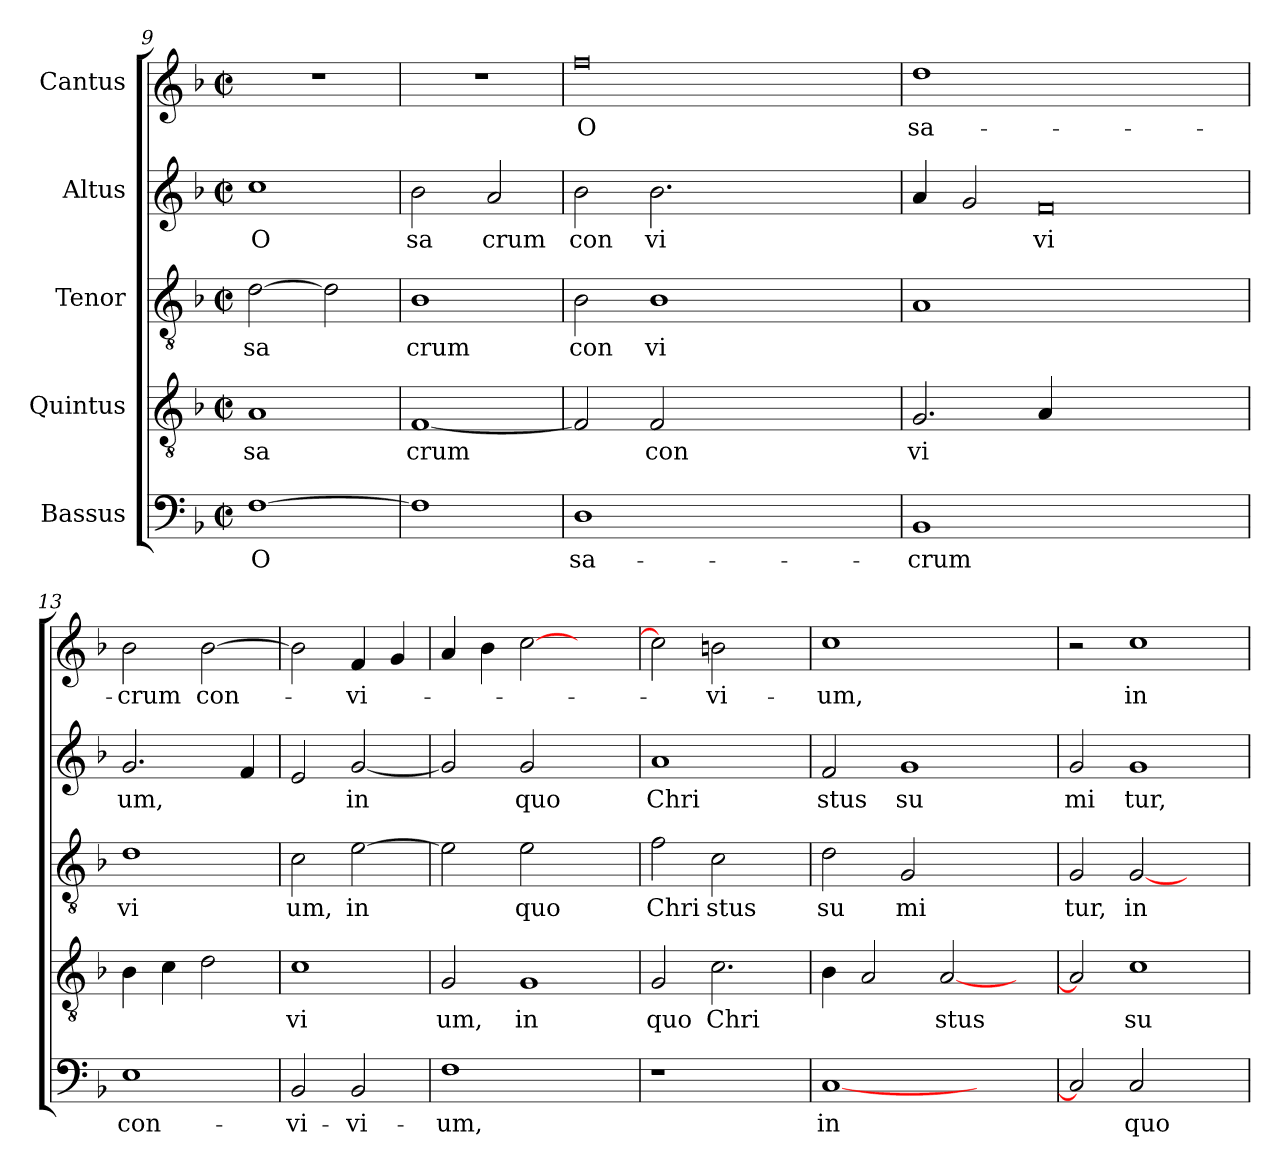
**kern	**text	**kern	**text	**kern	**text	**kern	**text	**kern	**text
*part5	*part5	*part4	*part4	*part3	*part3	*part2	*part2	*part1	*part1
*staff5	*staff5	*staff4	*staff4	*staff3	*staff3	*staff2	*staff2	*staff1	*staff1
*I"Bassus	*	*I"Quintus	*	*I"Tenor	*	*I"Altus	*	*I"Cantus	*
!!LO:LB:g=z
*clefF4	*	*clefGv2	*	*clefGv2	*	*clefG2	*	*clefG2	*
*k[b-]	*	*k[b-]	*	*k[b-]	*	*k[b-]	*	*k[b-]	*
*F:	*	*F:	*	*F:	*	*F:	*	*F:	*
*M2/2	*	*M2/2	*	*M2/2	*	*M2/2	*	*M2/2	*
*met(c|)	*	*met(c|)	*	*met(c|)	*	*met(c|)	*	*met(c|)	*
=9B	=9B	=9B	=9B	=9B	=9B	=9B	=9B	=9B	=9B
!	!LO:LY:b	!	!LO:LY:b	!	!LO:LY:b	!	!LO:LY:b	!	!
[1F	O	1A	sa	[2d\	sa	1cc	O	1r	.
.	.	.	.	2d\]	.	.	.	.	.
!!LO:LB:g=z
=10	=10	=10	=10	=10	=10	=10	=10	=10	=10
!	!	!	!LO:LY:b	!	!LO:LY:b	!	!LO:LY:b	!	!
1F]	.	[1F	crum	1B-	crum	2b-\	sa	1r	.
!	!	!	!	!	!	!	!LO:LY:b	!	!
.	.	.	.	.	.	2a/	crum	.	.
!!LO:LB:g=z
=11	=11	=11	=11	=11	=11	=11	=11	=11	=11
!	!LO:LY:b	!	!	!	!LO:LY:b	!	!LO:LY:b	!	!LO:LY:b
1D	sa-	2F/]	.	2B-\	con	2b-\	con	0ff	O
!	!	!	!LO:LY:b	!	!LO:LY:b	!	!LO:LY:b	!	!
.	.	2F/	con	1B-	vi	2.b-\	vi	.	.
1ryy	.	1ryy	.	.	.	.	.	.	.
.	.	.	.	.	.	2.ryy	.	.	.
.	.	.	.	2ryy	.	.	.	.	.
=12	=12	=12	=12	=12	=12	=12	=12	=12	=12
!	!LO:LY:b	!	!LO:LY:b	!	!	!	!	!	!LO:LY:b
1BB-	-crum	2.G/	vi	1A	.	4a/	.	1dd	sa-
.	.	.	.	.	.	2g/	.	.	.
!	!	!	!	!	!	!	!LO:LY:b	!	!
.	.	4A/	.	.	.	0f	vi	.	.
1..ryy	.	1..ryy	.	1..ryy	.	.	.	1..ryy	.
=13	=13	=13	=13	=13	=13	=13	=13	=13	=13
!	!LO:LY:b	!	!	!	!LO:LY:b	!	!LO:LY:b	!	!LO:LY:b
1E	con-	4B-\	.	1d	vi	2.g/	um,	2b-\	-crum
.	.	4c\	.	.	.	.	.	.	.
!	!	!	!	!	!	!	!	!	!LO:LY:b
.	.	2d\	.	.	.	.	.	[2b-\	con-
.	.	.	.	.	.	4f/	.	.	.
=14	=14	=14	=14	=14	=14	=14	=14	=14	=14
!	!LO:LY:b	!	!LO:LY:b	!	!LO:LY:b	!	!	!	!
2BB-/	-vi-	1c	vi	2c\	um,	2e/	.	2b-\]	.
!	!LO:LY:b	!	!	!	!LO:LY:b	!	!LO:LY:b	!	!LO:LY:b
2BB-/	-vi-	.	.	[2e\	in	[2g/	in	4f/	-vi-
.	.	.	.	.	.	.	.	4g/	.
=15	=15	=15	=15	=15	=15	=15	=15	=15	=15
!	!LO:LY:b	!	!LO:LY:b	!	!	!	!	!	!
1F	-um,	2G/	um,	2e\]	.	2g/]	.	4a/	.
.	.	.	.	.	.	.	.	4b-\	.
!	!	!	!LO:LY:b	!	!LO:LY:b	!	!LO:LY:b	!	!
.	.	1G	in	2e\	quo	2g/	quo	[2cc\	.
2ryy	.	.	.	2ryy	.	2ryy	.	2ryy	.
=16	=16	=16	=16	=16	=16	=16	=16	=16	=16
!	!	!	!LO:LY:b	!	!LO:LY:b	!	!LO:LY:b	!	!
1r	.	2G/	quo	2f\	Chri	1a	Chri	2cc\]	.
!	!	!	!LO:LY:b	!	!LO:LY:b	!	!	!	!LO:LY:b
.	.	2.c\	Chri	2c\	stus	.	.	2bn\	-vi-
4ryy	.	.	.	4ryy	.	4ryy	.	4ryy	.
=17	=17	=17	=17	=17	=17	=17	=17	=17	=17
!	!LO:LY:b	!	!	!	!LO:LY:b	!	!LO:LY:b	!	!LO:LY:b
[1C	in	4B-\	.	2d\	su	2f/	stus	1cc	-um,
.	.	2A/	.	.	.	.	.	.	.
!	!	!	!	!	!LO:LY:b	!	!LO:LY:b	!	!
.	.	.	.	2G/	mi	1g	su	.	.
!	!	!	!LO:LY:b	!	!	!	!	!	!
.	.	[2A/	stus	.	.	.	.	.	.
2ryy	.	.	.	2ryy	.	.	.	2ryy	.
.	.	4ryy	.	.	.	.	.	.	.
=18	=18	=18	=18	=18	=18	=18	=18	=18	=18
!	!	!	!	!	!LO:LY:b	!	!LO:LY:b	!	!
2C/]	.	2A/]	.	2G/	tur,	2g/	mi	2r	.
!	!LO:LY:b	!	!LO:LY:b	!	!LO:LY:b	!	!LO:LY:b	!	!LO:LY:b
2C/	quo	1c	su	[2G/	in	1g	tur,	1cc	in
2ryy	.	.	.	2ryy	.	.	.	.	.
=	=	=	=	=	=	=	=	=	=
*-	*-	*-	*-	*-	*-	*-	*-	*-	*-
